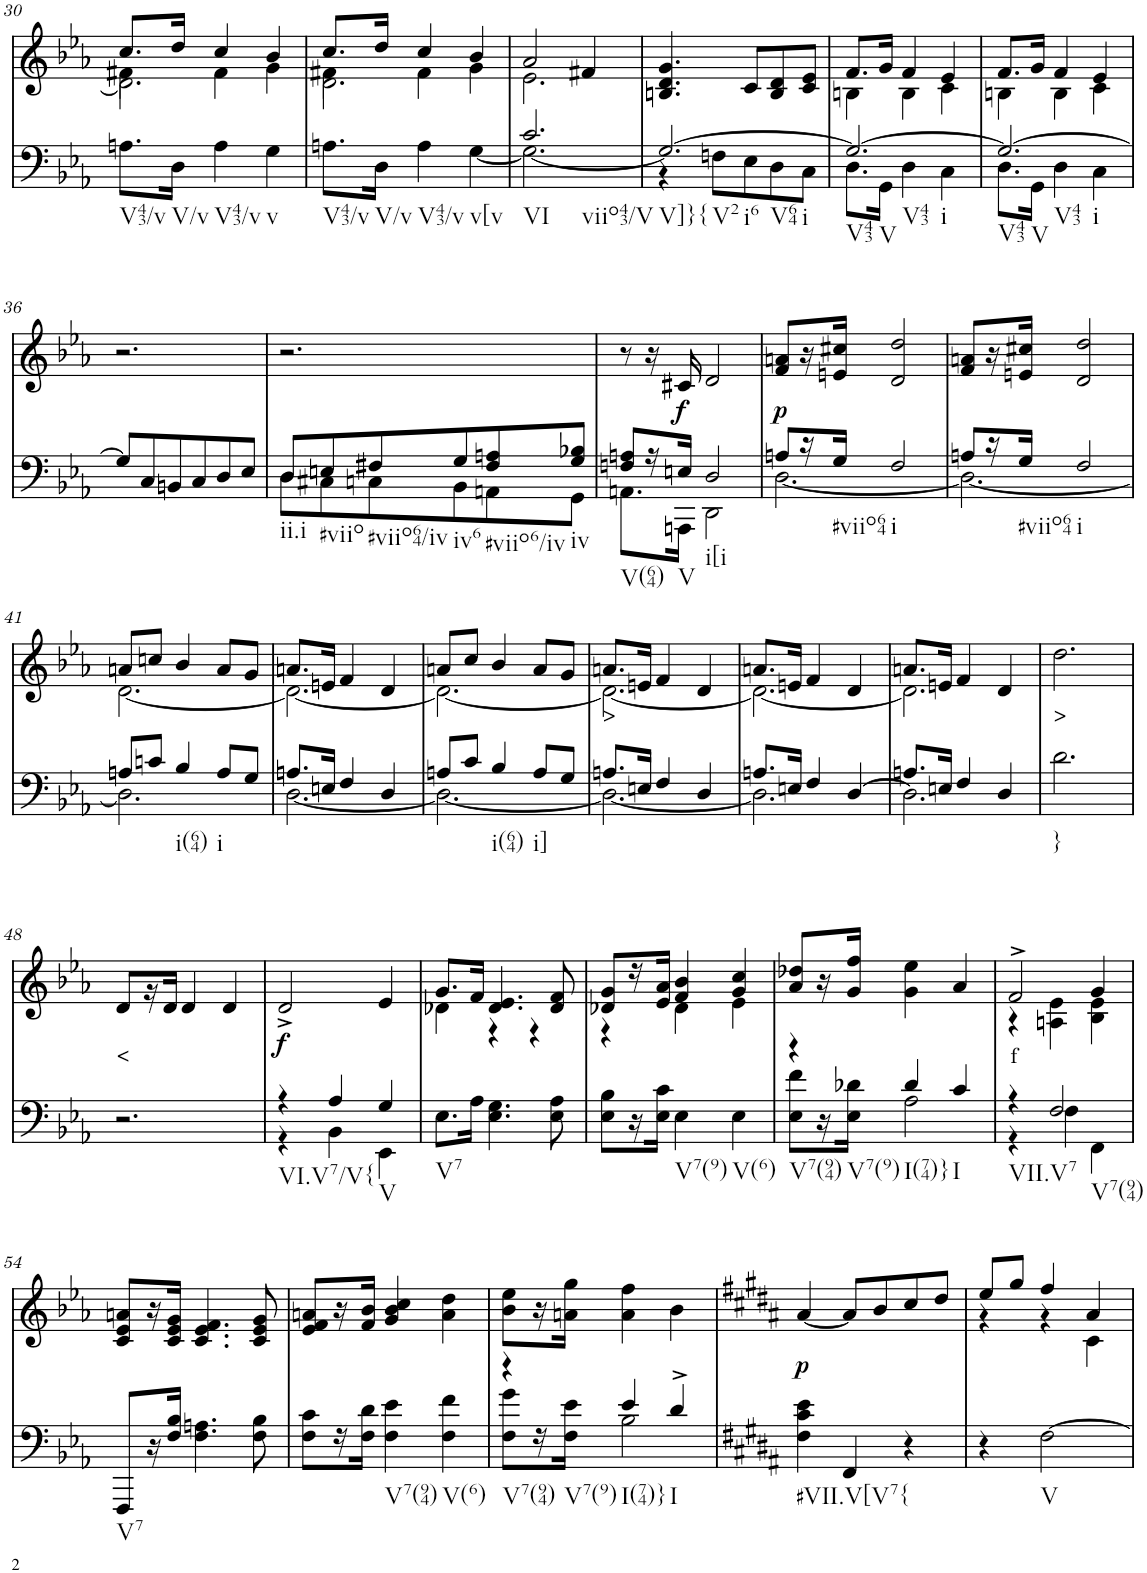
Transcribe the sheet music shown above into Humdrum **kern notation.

**kern	**kern	**text	**dynam
*part2	*part1	*part1	*part1
*staff2	*staff1	*staff1	*staff1
*I"Piano	*I"Piano	*	*
*I'Pno	*I'Pno	*	*
!!LO:PB:g=z
*clefF4	*clefG2	*	*
*k[b-e-a-]	*k[b-e-a-]	*	*
*c:	*c:	*	*
*M3/4	*M3/4	*	*
=30	=30	=30	=30
*	*^	*	*
*	*	*^	*	*
!LO:TX:b:t=V43/v	!	!	!	!	!
8.An\L	8.cc/L	4f#X\	2.d\]	.	.
!LO:TX:b:t=V/v	!	!	!	!	!
16D\Jk	16dd/Jk	.	.	.	.
!LO:TX:b:t=V43/v	!	!	!	!	!
4A\	4cc/	4f#\	.	.	.
!LO:TX:b:t=v	!	!	!	!	!
4G\	4b-/	4g\	.	.	.
=31	=31	=31	=31	=31	=31
!LO:TX:b:t=V43/v	!	!	!	!	!
8.An\L	8.cc/L	4f#X\	2.d\	.	.
!LO:TX:b:t=V/v	!	!	!	!	!
16D\Jk	16dd/Jk	.	.	.	.
!LO:TX:b:t=V43/v	!	!	!	!	!
4A\	4cc/	4f#\	.	.	.
!LO:TX:b:t=v[v	!	!	!	!	!
[4G\	4b-/	4g\	.	.	.
*	*	*v	*v	*	*
=32	=32	=32	=32	=32
*^	*	*	*	*
!LO:TX:b:t=VI	!	!	!	!	!
!LO:TX:b:t=viio43/V	!	!	!	!	!
2.c/	2.G\_	2a-/	2.e-\	.	.
.	.	4f#X/	.	.	.
*	*	*v	*v	*	*
=33	=33	=33	=33	=33
!LO:TX:b:t=V]}{	!	!	!	!
!LO:TX:b:t=V2	!	!	!	!
!LO:TX:b:t=i6	!	!	!	!
!LO:TX:b:t=V64	!	!	!	!
!LO:TX:b:t=i	!	!	!	!
2.G/_	4r	4.Bn/ 4.d/ 4.g/	.	.
.	8Fn\L	.	.	.
.	8E-\	8c/L	.	.
.	8D\	8B/ 8d/	.	.
.	8C\J	8c/ 8e-/J	.	.
=34	=34	=34	=34	=34
*	*	*^	*	*
!LO:TX:b:t=V43	!	!	!	!	!
!LO:TX:b:t=V	!	!	!	!	!
!LO:TX:b:t=V43	!	!	!	!	!
!LO:TX:b:t=i	!	!	!	!	!
2.G/_	8.D\L	8.f/L	4Bn\	.	.
.	16GG\Jk	16g/Jk	.	.	.
.	4D\	4f/	4B\	.	.
.	4C\	4e-/	4c\	.	.
=35	=35	=35	=35	=35	=35
!LO:TX:b:t=V43	!	!	!	!	!
!LO:TX:b:t=V	!	!	!	!	!
!LO:TX:b:t=V43	!	!	!	!	!
!LO:TX:b:t=i	!	!	!	!	!
2.G/_	8.D\L	8.f/L	4Bn\	.	.
.	16GG\Jk	16g/Jk	.	.	.
.	4D\	4f/	4B\	.	.
.	4C\	4e-/	4c\	.	.
*v	*v	*	*	*	*
*	*v	*v	*	*
!!LO:LB:g=z
=36	=36	=36	=36
8G/L]	2.r	.	.
8C/	.	.	.
8BBn/	.	.	.
8C/	.	.	.
8D/	.	.	.
8E-/J	.	.	.
=37	=37	=37	=37
*^	*	*	*
!LO:TX:b:t=ii.i	!	!	!	!
8D/L	8D\L	2.r	.	.
!LO:TX:b:t=#viio	!	!	!	!
8En/	8C#X\	.	.	.
!LO:TX:b:t=#viio64/iv	!	!	!	!
8F#X/	8Cn\	.	.	.
!LO:TX:b:t=iv6	!	!	!	!
8G/	8BB-\	.	.	.
!LO:TX:b:t=#viio6/iv	!	!	!	!
8F#/ 8An/	8AAn\	.	.	.
!LO:TX:b:t=iv	!	!	!	!
8G/ 8B-X/J	8GG\J	.	.	.
=38	=38	=38	=38	=38
!LO:TX:b:t=V(64)	!	!	!	!
8Fn/ 8An/L	8.AAn\L	8r	.	.
16r	.	16r	.	.
!LO:TX:b:t=V	!	!	!	!
!	!	!	!	!LO:DY:b
16En/JJ	16AAAn\Jk	16c#X/	.	f
!LO:TX:b:t=i[i	!	!	!	!
2D/	2DD\	2d/	.	.
=39	=39	=39	=39	=39
!	!	!	!	!LO:DY:b
8An/L	[2.D\	8f/ 8an/L	.	p
16r	.	16r	.	.
!LO:TX:b:t=#viio64	!	!	!	!
16G/JJ	.	16en/ 16cc#X/JJ	.	.
!LO:TX:b:t=i	!	!	!	!
2F/	.	2d/ 2dd/	.	.
=40	=40	=40	=40	=40
8An/L	2.D\_	8f/ 8an/L	.	.
16r	.	16r	.	.
!LO:TX:b:t=#viio64	!	!	!	!
16G/JJ	.	16en/ 16cc#X/JJ	.	.
!LO:TX:b:t=i	!	!	!	!
2F/	.	2d/ 2dd/	.	.
!!LO:LB:g=z
=41	=41	=41	=41	=41
*	*	*^	*	*
8An/L	2.D\]	8an/L	[2.d\	.	.
8cn/J	.	8ccn/J	.	.	.
!LO:TX:b:t=i(64)	!	!	!	!	!
4B-/	.	4b-/	.	.	.
!LO:TX:b:t=i	!	!	!	!	!
8A/L	.	8a/L	.	.	.
8G/J	.	8g/J	.	.	.
=42	=42	=42	=42	=42	=42
8.An/L	[2.D\	8.an/L	2.d\_	.	.
16En/Jk	.	16en/Jk	.	.	.
4F/	.	4f/	.	.	.
4D/	.	4d/	.	.	.
=43	=43	=43	=43	=43	=43
8An/L	2.D\_	8an/L	2.d\_	.	.
8c/J	.	8cc/J	.	.	.
!LO:TX:b:t=i(64)	!	!	!	!	!
4B-/	.	4b-/	.	.	.
!LO:TX:b:t=i]	!	!	!	!	!
8A/L	.	8a/L	.	.	.
8G/J	.	8g/J	.	.	.
=44	=44	=44	=44	=44	=44
!	!	!	!	!LO:LY:b	!
8.An/L	2.D\_	8.an/L	2.d\_	>	.
16En/Jk	.	16en/Jk	.	.	.
4F/	.	4f/	.	.	.
4D/	.	4d/	.	.	.
=45	=45	=45	=45	=45	=45
8.An/L	2.D\]	8.an/L	2.d\_	.	.
16En/Jk	.	16en/Jk	.	.	.
4F/	.	4f/	.	.	.
[4D/	.	4d/	.	.	.
=46	=46	=46	=46	=46	=46
8.An/L	2.D\]	8.an/L	2.d\]	.	.
16En/Jk	.	16en/Jk	.	.	.
4F/	.	4f/	.	.	.
4D/	.	4d/	.	.	.
*v	*v	*	*	*	*
*	*v	*v	*	*
=47	=47	=47	=47
!LO:TX:b:t=}	!	!	!
!	!	!LO:LY:b	!
2.d\	2.dd\	>	.
!!LO:LB:g=z
=48	=48	=48	=48
!	!	!LO:LY:b	!
2.r	8d/L	<	.
.	16r	.	.
.	16d/JJ	.	.
.	4d/	.	.
.	4d/	.	.
=49	=49	=49	=49
*^	*	*	*
!LO:TX:b:t=VI.V7/V{	!	!	!	!
!	!	!	!	!LO:DY:b
4r	4r	2d^/	.	f
4A-/	4BB-\	.	.	.
!LO:TX:b:t=V	!	!	!	!
4G/	4EE-\	4e-/	.	.
=50	=50	=50	=50	=50
*	*	*^	*	*
!LO:TX:b:t=V7	!	!	!	!	!
*v	*v	*	*	*	*
8.E-\L	8.g/L	4d-X\	.	.
16A-\Jk	16f/Jk	.	.	.
4.E-\ 4.G\	4.d-/ 4.e-/	4r	.	.
.	.	4r	.	.
8E-\ 8A-\	8d-/ 8f/	.	.	.
=51	=51	=51	=51	=51
8E-\ 8B-\L	8d-X/ 8g/L	4r	.	.
16r	16r	.	.	.
16E-\ 16c\JJ	16e-/ 16a-/JJ	.	.	.
!LO:TX:b:t=V7(9)	!	!	!	!
4E-\	4f/ 4b-/	4d-\	.	.
!LO:TX:b:t=V(6)	!	!	!	!
4E-\	4g/ 4cc/	4e-\	.	.
=52	=52	=52	=52	=52
*^	*	*	*	*
!LO:TX:b:t=V7(94)	!	!	!	!	!
!LO:TX:b:t=V7(9)	!	!	!	!	!
*	*	*v	*v	*	*
4r	8E-\ 8f\L	8a-/ 8dd-X/L	.	.
.	16r	16r	.	.
.	16E-\ 16d-X\JJ	16g/ 16ff/JJ	.	.
!LO:TX:b:t=I(74)}	!	!	!	!
4d-/	2A-\	4g\ 4ee-\	.	.
!LO:TX:b:t=I	!	!	!	!
4c/	.	4a-/	.	.
=53	=53	=53	=53	=53
*	*	*^	*	*
!LO:TX:b:t=VII.V7	!	!	!	!	!
!	!	!	!	!LO:LY:b	!
4r	4r	2f^/	4r	f	.
!LO:TX:b:t=V7(94)	!	!	!	!	!
2F/	4F\	.	4An\ 4e-\	.	.
.	4FF\	4g/	4B-\ 4e-\	.	.
!!LO:LB:g=z
=54	=54	=54	=54	=54	=54
!LO:TX:b:t=V7	!	!	!	!	!
*v	*v	*	*	*	*
*	*v	*v	*	*
8FFF/L	8c/ 8e-/ 8an/L	.	.
16r	16r	.	.
16F/ 16B-/JJ	16c/ 16e-/ 16g/JJ	.	.
4.F\ 4.An\	4.c/ 4.e-/ 4.f/	.	.
8F\ 8B-\	8c/ 8e-/ 8g/	.	.
=55	=55	=55	=55
8F\ 8c\L	8e-/ 8f/ 8an/L	.	.
16r	16r	.	.
16F\ 16d\JJ	16f/ 16b-/JJ	.	.
!LO:TX:b:t=V7(94)	!	!	!
4F\ 4e-\	4g/ 4b-/ 4cc/	.	.
!LO:TX:b:t=V(6)	!	!	!
4F\ 4f\	4a\ 4dd\	.	.
=56	=56	=56	=56
*^	*	*	*
!LO:TX:b:t=V7(94)	!	!	!	!
!LO:TX:b:t=V7(9)	!	!	!	!
4r	8F\ 8g\L	8b-\ 8ee-\L	.	.
.	16r	16r	.	.
.	16F\ 16e-\JJ	16an\ 16gg\JJ	.	.
!LO:TX:b:t=I(74)}	!	!	!	!
4e-/	2B-\	4a\ 4ff\	.	.
!LO:TX:b:t=I	!	!	!	!
4d^/	.	4b-\	.	.
*v	*v	*	*	*
=57	=57	=57	=57
*k[f#c#g#d#a#]	*k[f#c#g#d#a#]	*	*
!LO:TX:b:t=#VII.V[V7{	!	!	!
!	!	!	!LO:DY:b
4F#\ 4c#\ 4e\	[4a#/	.	p
4FF#/	8a#/L]	.	.
.	8b/	.	.
4r	8cc#/	.	.
.	8dd#/J	.	.
=58	=58	=58	=58
*	*^	*	*
4r	8ee/L	4r	.	.
.	8gg#/J	.	.	.
!LO:TX:b:t=V	!	!	!	!
[2F#\	4ff#/	4r	.	.
.	4a#/	4c#\	.	.
*	*v	*v	*	*
=	=	=	=
*-	*-	*-	*-
